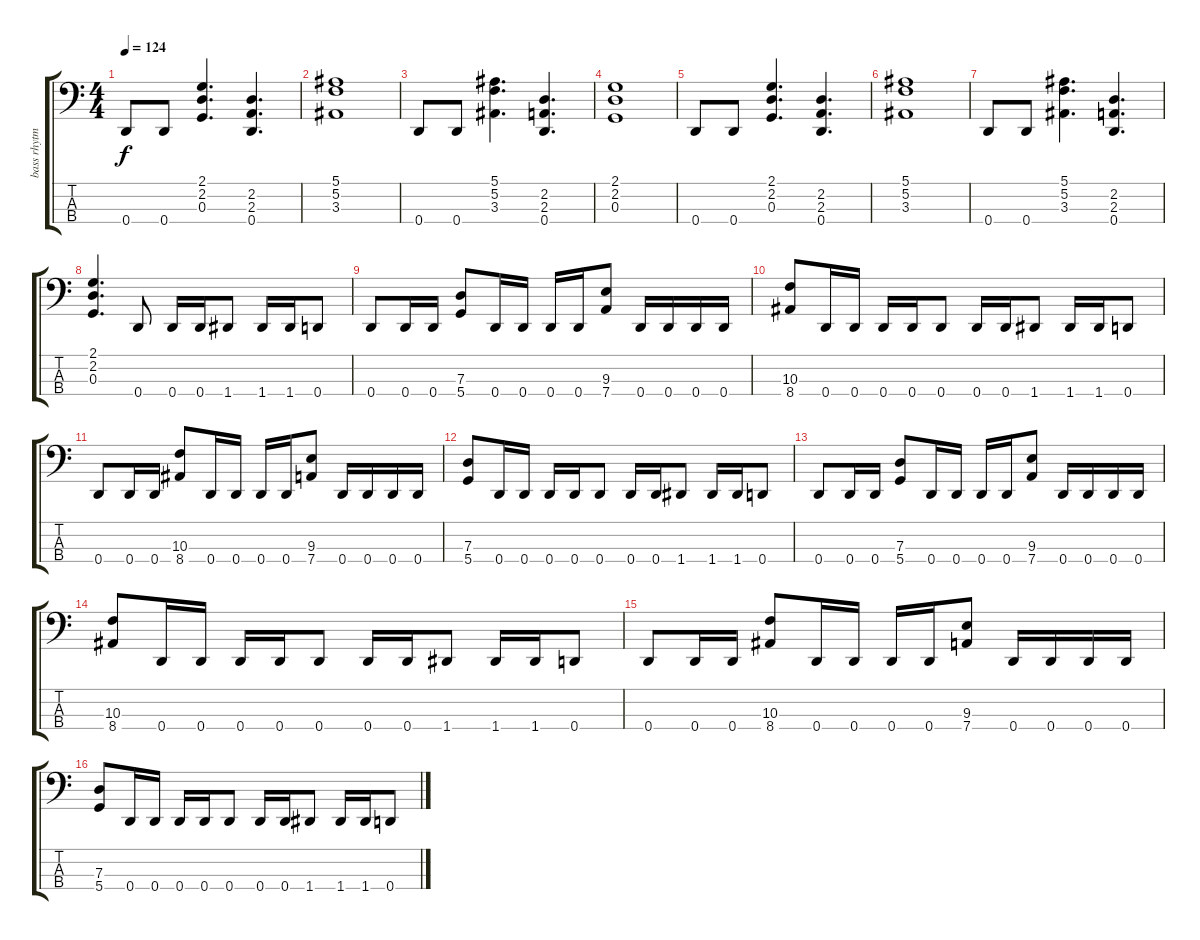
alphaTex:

\track ("bass rhytm 2" "bass rhytm") {instrument distortionguitar}
\staff {score tabs}
\tuning (F2 C2 G1 D1) {hide}
\ts (4 4)
\tempo 124
\clef f4
\ks c
0.4.8{dy f} 0.4.8 (2.1 2.2 0.3).4{d} (2.2 2.3 0.4).4{d} |
(5.1 5.2 3.3).1 |
0.4.8 0.4.8 (5.1 5.2 3.3).4{d} (2.2 2.3 0.4).4{d} |
(2.1 2.2 0.3).1 |
0.4.8 0.4.8 (2.1 2.2 0.3).4{d} (2.2 2.3 0.4).4{d} |
(5.1 5.2 3.3).1 |
0.4.8 0.4.8 (5.1 5.2 3.3).4{d} (2.2 2.3 0.4).4{d} |
(2.1 2.2 0.3).4{d} 0.4.8 0.4.16 0.4.16 1.4.8 1.4.16 1.4.16 0.4.8 |
0.4.8 0.4.16 0.4.16 (7.3 5.4).8 0.4.16 0.4.16 0.4.16 0.4.16 (9.3 7.4).8 0.4.16 0.4.16 0.4.16 0.4.16 |
(10.3 8.4).8 0.4.16 0.4.16 0.4.16 0.4.16 0.4.8 0.4.16 0.4.16 1.4.8 1.4.16 1.4.16 0.4.8 |
0.4.8 0.4.16 0.4.16 (10.3 8.4).8 0.4.16 0.4.16 0.4.16 0.4.16 (9.3 7.4).8 0.4.16 0.4.16 0.4.16 0.4.16 |
(7.3 5.4).8 0.4.16 0.4.16 0.4.16 0.4.16 0.4.8 0.4.16 0.4.16 1.4.8 1.4.16 1.4.16 0.4.8 |
0.4.8 0.4.16 0.4.16 (7.3 5.4).8 0.4.16 0.4.16 0.4.16 0.4.16 (9.3 7.4).8 0.4.16 0.4.16 0.4.16 0.4.16 |
(10.3 8.4).8 0.4.16 0.4.16 0.4.16 0.4.16 0.4.8 0.4.16 0.4.16 1.4.8 1.4.16 1.4.16 0.4.8 |
0.4.8 0.4.16 0.4.16 (10.3 8.4).8 0.4.16 0.4.16 0.4.16 0.4.16 (9.3 7.4).8 0.4.16 0.4.16 0.4.16 0.4.16 |
(7.3 5.4).8 0.4.16 0.4.16 0.4.16 0.4.16 0.4.8 0.4.16 0.4.16 1.4.8 1.4.16 1.4.16 0.4.8
